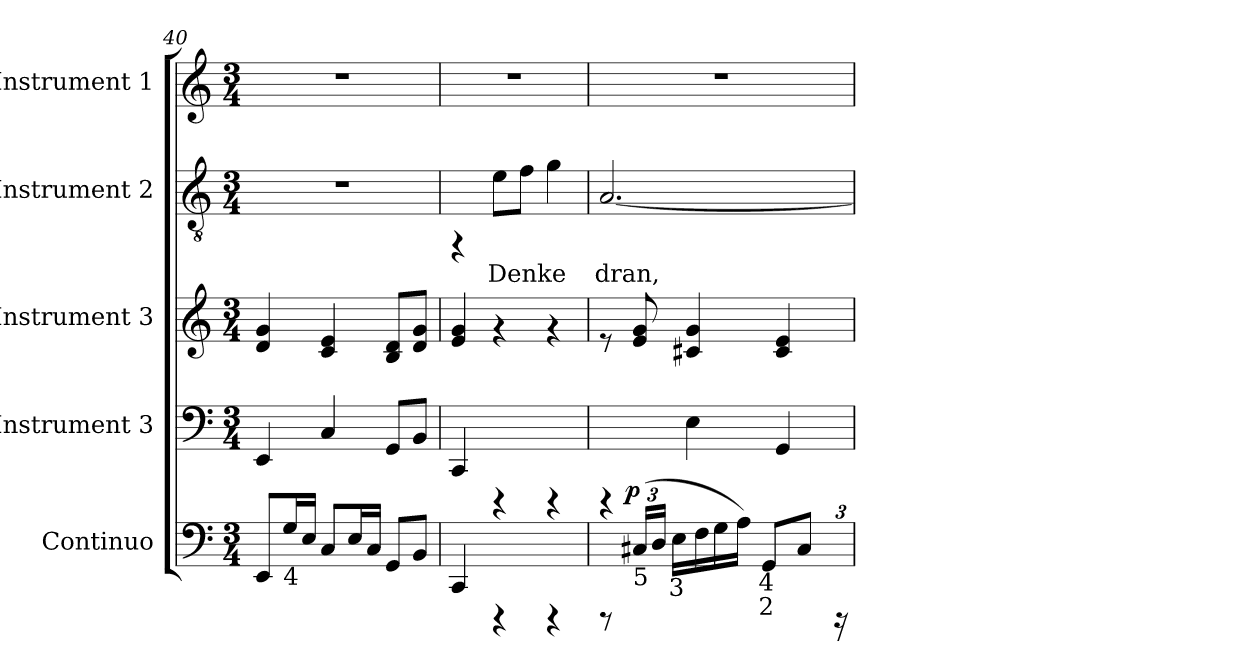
**kern	**text	**dynam	**kern	**kern	**kern	**text	**kern
*part5	*part5	*part5	*part4	*part3	*part2	*part2	*part1
*staff5	*staff5	*staff5	*staff4	*staff3	*staff2	*staff2	*staff1
*I"Continuo	*	*	*I"Instrument 3	*I"Instrument 3	*I"Instrument 2	*	*I"Instrument 1
*clefF4	*	*	*clefF4	*clefG2	*clefGv2	*	*clefG2
*k[]	*	*	*k[]	*k[]	*k[]	*	*k[]
*C:	*	*	*C:	*C:	*C:	*	*C:
*M3/4	*	*	*M3/4	*M3/4	*M3/4	*	*M3/4
=40	=40	=40	=40	=40	=40	=40	=40
!	!LO:LY:a	!	!	!	!	!	!
8EE/L	.	.	4EE/	4d/ 4g/	2.r	.	2.r
!LO:TX:b:t=4	!	!	!	!	!	!	!
!	!LO:LY:a	!	!	!	!	!	!
16G/	.	.	.	.	.	.	.
!	!LO:LY:a	!	!	!	!	!	!
16E/J	.	.	.	.	.	.	.
!	!LO:LY:a	!	!	!	!	!	!
8C/L	.	.	4C/	4c/ 4e/	.	.	.
!	!LO:LY:a	!	!	!	!	!	!
16E/	.	.	.	.	.	.	.
!	!LO:LY:a	!	!	!	!	!	!
16C/J	.	.	.	.	.	.	.
!	!LO:LY:a	!	!	!	!	!	!
8GG/L	.	.	8GG/L	8B/ 8d/L	.	.	.
!	!LO:LY:a	!	!	!	!	!	!
8BB/J	.	.	8BB/J	8g/ 8d/J	.	.	.
=41	=41	=41	=41	=41	=41	=41	=41
!	!LO:LY:a	!	!	!	!	!	!
4CC/	.	.	4CC/	4e/ 4g/	4rFF	.	2.r
!	!	!	!	!	!	!LO:LY:b	!
4rCCC	.	.	4rCCC	4rf	8e\L	Denke	.
!	!	!	!	!	!	!LO:LY:b	!
.	.	.	.	.	8f\J	.	.
!	!	!	!	!	!	!LO:LY:b	!
4rCCC	.	.	4rCCC	4rf	4g\	.	.
=42	=42	=42	=42	=42	=42	=42	=42
!	!	!	!	!	!	!LO:LY:b	!
*^	*	*	*	*	*	*	*
*	*^	*	*	*	*	*	*	*
*	*	*^	*	*	*	*	*	*	*
8rCCC	16..ryy	8ryy	4ryy	.	.	4rCCC	8re	[<2.A/	dran,	2.r
!	!	!	!	!	!LO:DY:a	!	!	!	!	!
.	2ryy	.	.	.	p	.	.	.	.	.
*Xbrackettup	*	*	*	*	*	*	*	*	*	*
!LO:TX:b:t=5	!	!	!	!	!	!	!	!	!	!
!	!	!	!	!LO:LY:a	!	!	!	!	!	!
(>24C#X/L	.	16ryy	.	.	.	.	8e/ 8g/	.	.	.
!	!	!	!	!LO:LY:a	!	!	!	!	!	!
24D/J	.	.	.	.	.	.	.	.	.	.
.	.	64ryy	.	.	.	.	.	.	.	.
!	!	!LO:TX:b:t=3	!	!	!	!	!	!	!	!
.	.	2ryy	.	.	.	.	.	.	.	.
!	!	!	!	!LO:LY:a	!	!	!	!	!	!
16E\L	.	.	.	.	.	.	.	.	.	.
.	.	.	8ryy	.	.	4E\	4c#X/ 4g/	.	.	.
!	!	!	!	!LO:LY:a	!	!	!	!	!	!
16F\	.	.	.	.	.	.	.	.	.	.
!	!	!	!	!LO:LY:a	!	!	!	!	!	!
16G\	.	.	.	.	.	.	.	.	.	.
.	.	.	16ryy	.	.	.	.	.	.	.
!	!	!	!	!LO:LY:a	!	!	!	!	!	!
16A\J)	.	.	.	.	.	.	.	.	.	.
.	.	.	64ryy	.	.	.	.	.	.	.
!	!	!	!LO:TX:b:t=4	!	!	!	!	!	!	!
!	!	!	!LO:TX:b:t=2	!	!	!	!	!	!	!
.	.	.	4ryy	.	.	.	.	.	.	.
!	!	!	!	!LO:LY:a	!	!	!	!	!	!
8GG/L	.	.	.	.	.	.	.	.	.	.
.	.	.	.	.	.	4GG/	4e/ 4c#/	.	.	.
!	!	!	!	!LO:LY:a	!	!	!	!	!	!
8C#/J	.	.	.	.	.	.	.	.	.	.
.	8ryy	.	.	.	.	.	.	.	.	.
.	.	32.ryy	32.ryy	.	.	.	.	.	.	.
24rCCC	.	.	.	.	.	.	.	.	.	.
.	64ryy	.	.	.	.	.	.	.	.	.
*v	*v	*v	*v	*	*	*	*	*	*	*
=	=	=	=	=	=	=	=
*-	*-	*-	*-	*-	*-	*-	*-
